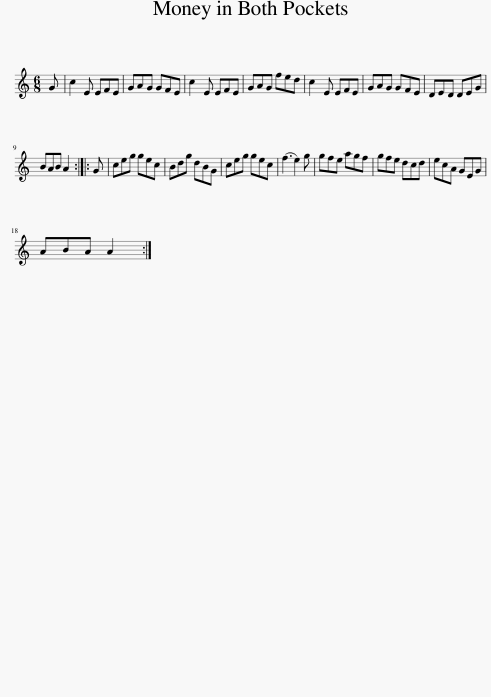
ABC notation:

X:1
L:1/8
M:6/8
I:linebreak $
K:C
V:1 treble
V:1
 G | c2 E EFE | GAG GFE | c2 E EFE | GAG fed | %5
 c2 E EFE | GAG GFE | DED DEG |$ BAB A2 :: G | %10
 ceg gec | Bdg dBG | ceg gec | (f3 e2) g | gfe agf | %15
 gfe dcd | ecA GEG |$ ABA A2 :| %18
